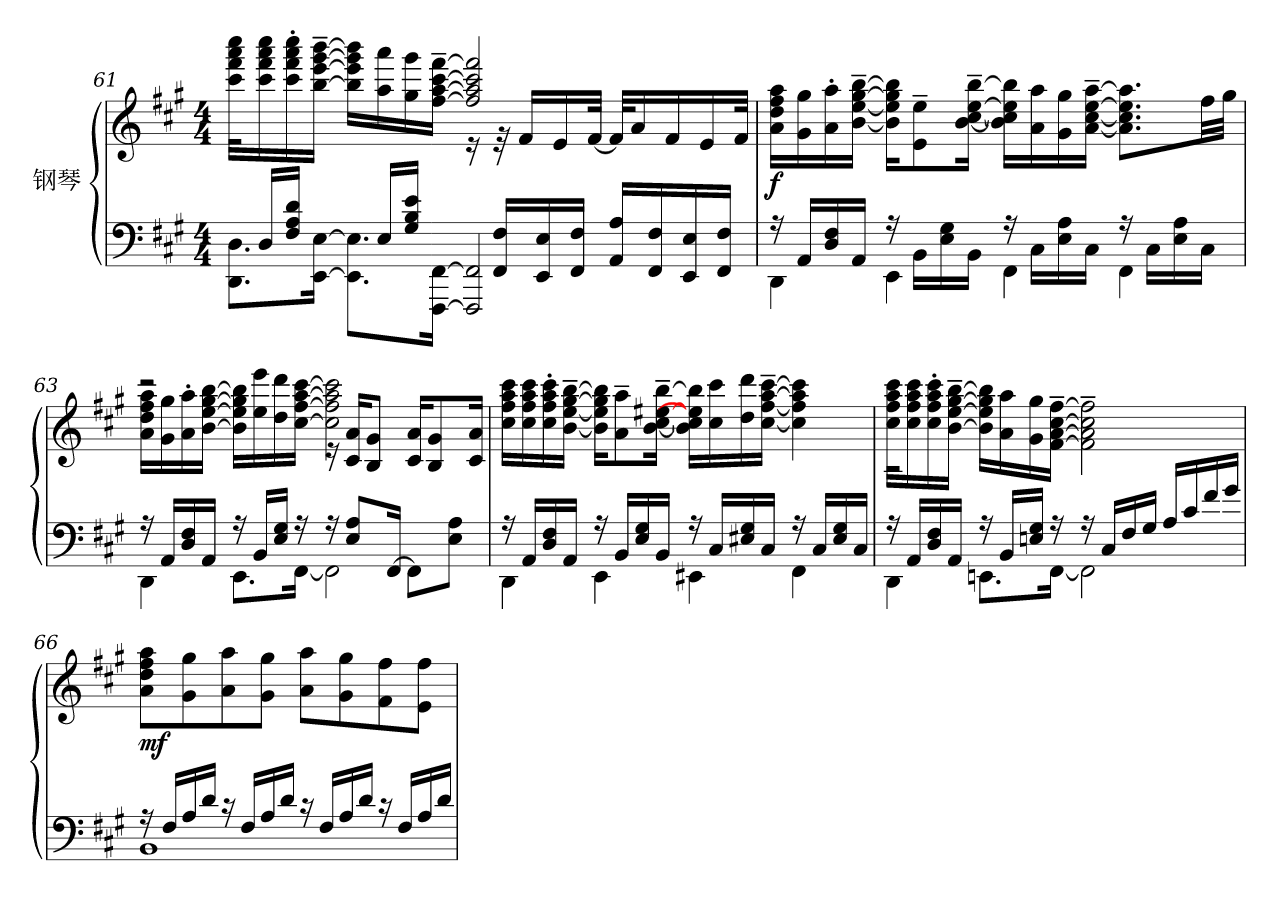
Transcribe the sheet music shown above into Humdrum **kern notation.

**kern	**kern	**dynam
*part1	*part1	*part1
*staff2	*staff1	*staff1/2
*I"钢琴	*	*
!!LO:LB:g=z
*clefF4	*clefG2	*
*k[f#c#g#]	*k[f#c#g#]	*
*M4/4	*M4/4	*
=61	=61	=61
*^	*^	*
8.DD\ 8.D\L	16ryy	16ccc#\ 16fff#\ 16aaa\ 16cccc#\LL	2r	.
.	16D/LL	16ccc#\ 16fff#\ 16aaa\ 16cccc#\	.	.
.	16F#/ 16A/ 16d/JJ	16ccc#\'> 16fff#\'> 16aaa\'> 16cccc#\'>	.	.
[16EE\ [16E\Jk	8ryy	[16bb\~> [16eee\~> [16ggg#\~> [16bbb\~>JJ	.	.
8.EE\] 8.E\]L	.	16bb\] 16eee\] 16ggg#\] 16bbb\]LL	.	.
.	16E/LL	16aa\ 16aaa\	.	.
.	16G#/ 16B/ 16e/JJ	16gg#\ 16ggg#\	.	.
[16FFF#\ [16FF#\Jk	8ryy	[16ff#\~> [16aa\~> [16ccc#\~> [16fff#\~>JJ	.	.
2FFF#/] 2FF#/]	.	2ff#/] 2aa/] 2ccc#/] 2fff#/]	16re	.
.	16FF#/ 16F#/LL	.	32re	.
.	.	.	16f#/LL	.
.	16EE/ 16E/	.	.	.
.	.	.	16e/	.
.	16FF#/ 16F#/JJ	.	.	.
.	.	.	[32f#/JJk	.
.	16AA/ 16A/LL	.	32f#/KLL]	.
.	.	.	16a/	.
.	16FF#/ 16F#/	.	.	.
.	.	.	16f#/	.
.	16EE/ 16E/	.	.	.
.	.	.	16e/	.
.	16FF#/ 16F#/JJ	.	.	.
.	.	.	32f#/JJk	.
=62	=62	=62	=62	=62
!	!	!	!	!LO:DY:b
*	*	*v	*v	*
16r	4DD\	16a\ 16dd\ 16ff#\ 16aa\LL	f
16AA/LL	.	16g#\ 16gg#\	.
16D/ 16F#/	.	16a\' 16aa\'	.
16AA/JJ	.	[16b\~ [16ee\~ [16gg#\~ [16bb\~JJ	.
16r	4EE\	16b\] 16ee\] 16gg#\] 16bb\]KL	.
16BB\LL	.	8e\~ 8ee\~	.
16E\ 16G#\	.	.	.
16BB\JJ	.	[16b\~ [16cc#\~ [16ee\~ [16bb\~Jk	.
16r	4FF#\	16b\] 16cc#\] 16ee\] 16bb\]LL	.
16C#\LL	.	16a\ 16aa\	.
16E\ 16A\	.	16g#\ 16gg#\	.
16C#\JJ	.	[16a\~ [16cc#\~ [16ee\~ [16aa\~JJ	.
16r	4FF#\	8.a\] 8.cc#\] 8.ee\] 8.aa\]L	.
16C#\LL	.	.	.
16E\ 16A\	.	.	.
16C#\JJ	.	32ff#\LL	.
.	.	32gg#\JJJ	.
!!LO:LB:g=z
=63	=63	=63	=63
*	*	*^	*
16r	4DD\	16a\ 16dd\ 16ff#\ 16aa\LL	2rccc	.
16AA/LL	.	16g#\ 16gg#\	.	.
16D/ 16F#/	.	16a\' 16aa\'	.	.
16AA/JJ	.	[16b\ [16ee\ [16gg#\ [16bb\JJ	.	.
16r	8.EE\L	16b\] 16ee\] 16gg#\] 16bb\]LL	.	.
16BB/LL	.	16ee\ 16eee\	.	.
16E/ 16G#/JJ	.	16dd\ 16ddd\	.	.
16r	[16FF#\Jk	[16cc#\ [16ff#\ [16aa\ [16ccc#\JJ	.	.
16r	2FF#\]	2cc#\] 2ff#\] 2aa\] 2ccc#\]	16r	.
8E/ 8A/L	.	.	16c#/ 16a/KL	.
.	.	.	8B/ 8g#/J	.
[16FF#/Jk	.	.	.	.
8FF#\L]	.	.	16c#/ 16a/KL	.
.	.	.	8B/ 8g#/	.
8E\ 8A\J	.	.	.	.
.	.	.	16c#/ 16a/Jk	.
*	*	*v	*v	*
=64	=64	=64	=64
16r	4DD\	16cc#\ 16ff#\ 16aa\ 16ccc#\LL	.
16AA/LL	.	16cc#\ 16ff#\ 16aa\ 16ccc#\	.
16D/ 16F#/	.	16cc#\'> 16ff#\'> 16aa\'> 16ccc#\'>	.
16AA/JJ	.	[16b\~> [16ee\~> [16gg#\~> [16bb\~>JJ	.
16r	4EE\	16b\] 16ee\] 16gg#\] 16bb\]KL	.
16BB/LL	.	8a\~ 8aa\~	.
16E/ 16G#/	.	.	.
16BB/JJ	.	[16b\~> [16cc#\~> [16ee#X\~> [16bb\~>Jk	.
16r	4EE#X\	16b\] 16cc#\] 16een\] 16bb\]LL	.
16C#/LL	.	16cc#\ 16ccc#\	.
16E#X/ 16G#/	.	16dd\ 16ddd\	.
16C#/JJ	.	[16cc#\~ [16ff#\~ [16aa\~ [16ccc#\~JJ	.
16r	4FF#\	4cc#\] 4ff#\] 4aa\] 4ccc#\]	.
16C#/LL	.	.	.
16E#/ 16G#/	.	.	.
16C#/JJ	.	.	.
!!LO:PB:g=z
=65	=65	=65	=65
*	*	*^	*
16r	4DD\	16cc#\ 16ff#\ 16aa\ 16ccc#\LL	2r	.
16AA/LL	.	16cc#\ 16ff#\ 16aa\ 16ccc#\	.	.
16D/ 16F#/	.	16cc#\'> 16ff#\'> 16aa\'> 16ccc#\'>	.	.
16AA/JJ	.	[16b\~> [16ee\~> [16gg#\~> [16bb\~>JJ	.	.
16r	8.EEn\L	16b\] 16ee\] 16gg#\] 16bb\]LL	.	.
16BB/LL	.	16a\ 16aa\	.	.
16En/ 16G#/JJ	.	16g#\ 16gg#\	.	.
16r	[16FF#\Jk	[16f#\~> [16a\~> [16cc#\~> [16ff#\~>JJ	.	.
16r	2FF#\]	2f#\]~ 2a\]~ 2cc#\]~ 2ff#\]~	2ryy	.
16C#/LL	.	.	.	.
16F#/	.	.	.	.
16G#/JJ	.	.	.	.
16A/LL	.	.	.	.
16c#/	.	.	.	.
16f#/	.	.	.	.
16g#/JJ	.	.	.	.
*	*	*v	*v	*
=66	=66	=66	=66
!	!	!	!LO:DY:b
16r	1BB	8a\ 8dd\ 8ff#\ 8aa\L	mf
16F#/LL	.	.	.
16A/	.	8g#\ 8gg#\	.
16d/JJ	.	.	.
16r	.	8a\ 8aa\	.
16F#/LL	.	.	.
16A/	.	8g#\ 8gg#\J	.
16d/JJ	.	.	.
16r	.	8a\ 8aa\L	.
16F#/LL	.	.	.
16A/	.	8g#\ 8gg#\	.
16d/JJ	.	.	.
16r	.	8f#\ 8ff#\	.
16F#/LL	.	.	.
16A/	.	8e\ 8ff#\J	.
16d/JJ	.	.	.
*v	*v	*	*
=	=	=
*-	*-	*-
